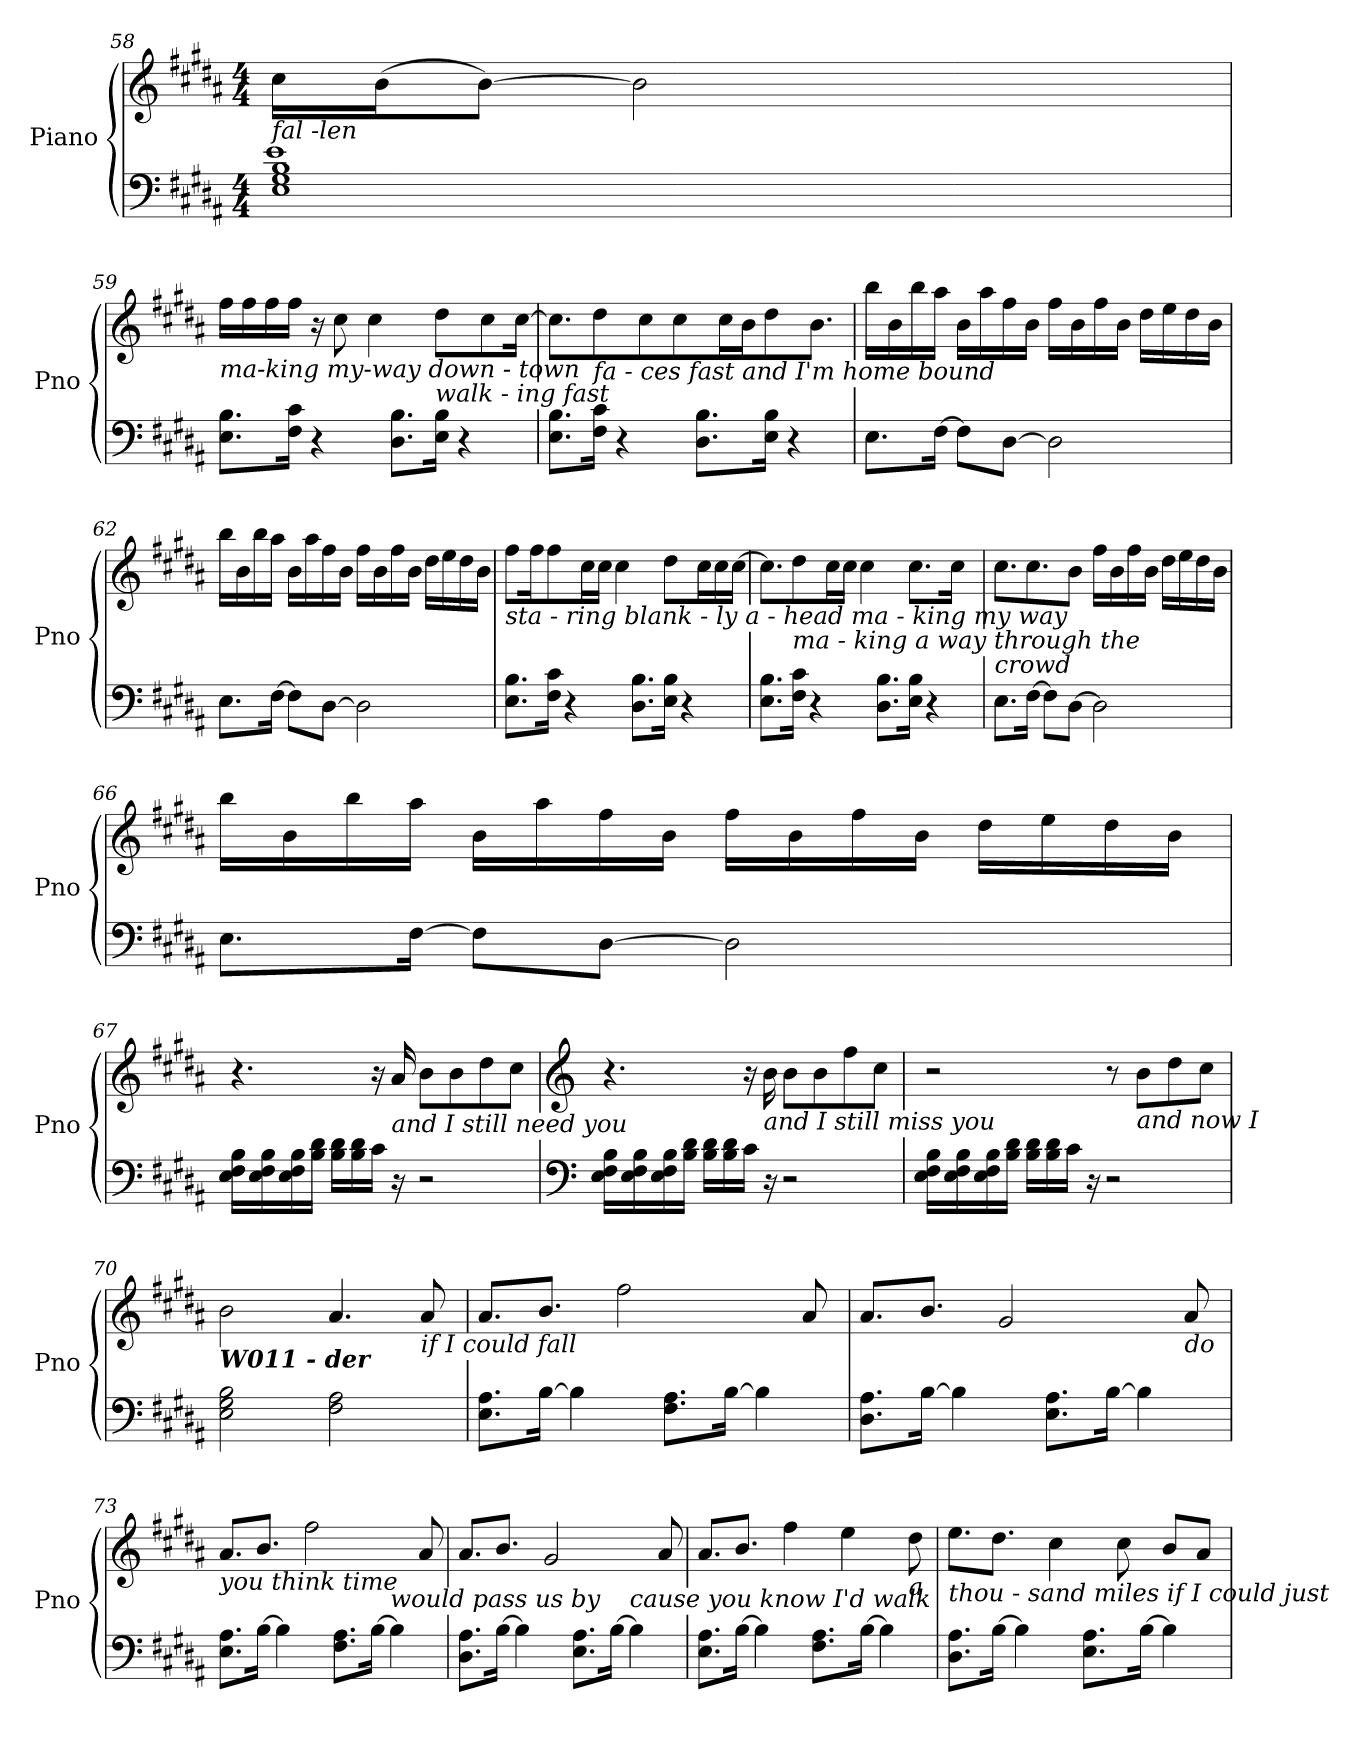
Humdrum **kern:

**kern	**kern
*part1	*part1
*staff2	*staff1
*I"Piano	*
*I'Pno	*
!!LO:PB:g=z
*clefF4	*clefG2
*k[f#c#g#d#a#]	*k[f#c#g#d#a#]
*M4/4	*M4/4
=58	=58
*^	*
!	!	!LO:TX:b:i:t=fal -len
1E 1G# 1B	1e	16cc#\LL
.	.	(>16b\J
.	.	[8b\J)
.	.	2b\]
.	.	4ryy
*v	*v	*
=59	=59
!	!LO:TX:b:i:t=ma-king my-way down - town
8.E\ 8.B\L	16ff#\LL
.	16ff#\
.	16ff#\
16F#\ 16c#\Jk	16ff#\JJ
4r	16r
.	8cc#\
.	4cc#\
8.D#\ 8.B\L	.
!	!LO:TX:b:i:t=walk - ing fast
16E\ 16B\Jk	8dd#\L
4r	.
.	8cc#\
.	[16cc#\Jk
!!LO:LB:g=z
=60	=60
8.E\ 8.B\L	8.cc#\L]
!	!LO:TX:b:i:t=fa - ces fast and I'm home bound
16F#\ 16c#\Jk	8dd#\
4r	.
.	8cc#\
.	8cc#\
8.D#\ 8.B\L	.
.	16cc#\L
.	16b\J
16E\ 16B\Jk	8dd#\
4r	.
.	8.b\J
=61	=61
8.E\L	16bb\LL
.	16b\
.	16bb\
[16F#\Jk	16aa#\JJ
8F#\L]	16b\LL
.	16aa#\
[8D#\J	16ff#\
.	16b\JJ
2D#\]	16ff#\LL
.	16b\
.	16ff#\
.	16b\JJ
.	16dd#\LL
.	16ee\
.	16dd#\
.	16b\JJ
!!LO:LB:g=z
=62	=62
8.E\L	16bb\LL
.	16b\
.	16bb\
[16F#\Jk	16aa#\JJ
8F#\L]	16b\LL
.	16aa#\
[8D#\J	16ff#\
.	16b\JJ
2D#\]	16ff#\LL
.	16b\
.	16ff#\
.	16b\JJ
.	16dd#\LL
.	16ee\
.	16dd#\
.	16b\JJ
=63	=63
!	!LO:TX:b:i:t=sta - ring blank - ly a - head ma - king my way
8.E\ 8.B\L	8ff#\L
.	16ff#\K
16F#\ 16c#\Jk	8ff#\
4r	.
.	16cc#\L
.	16cc#\JJ
.	4cc#\
8.D#\ 8.B\L	.
16E\ 16B\Jk	8dd#\L
4r	.
.	16cc#\L
.	16cc#\
.	[16cc#\JJ
!!LO:LB:g=z
=64	=64
8.E\ 8.B\L	8.cc#\L]
!	!LO:TX:b:i:t=ma - king a way through the
16F#\ 16c#\Jk	8dd#\
4r	.
.	16cc#\L
.	16cc#\JJ
.	4cc#\
8.D#\ 8.B\L	.
16E\ 16B\Jk	8.cc#\L
4r	.
.	16cc#\Jk
.	16ryy
=65	=65
!	!LO:TX:b:i:t=crowd
8.E\L	8.cc#\L
[16F#\Jk	8.cc#\
8F#\L]	.
[8D#\J	8b\J
2D#\]	16ff#\LL
.	16b\
.	16ff#\
.	16b\JJ
.	16dd#\LL
.	16ee\
.	16dd#\
.	16b\JJ
!!LO:LB:g=z
=66	=66
8.E\L	16bb\LL
.	16b\
.	16bb\
[16F#\Jk	16aa#\JJ
8F#\L]	16b\LL
.	16aa#\
[8D#\J	16ff#\
.	16b\JJ
2D#\]	16ff#\LL
.	16b\
.	16ff#\
.	16b\JJ
.	16dd#\LL
.	16ee\
.	16dd#\
.	16b\JJ
=67	=67
16E\ 16F#\ 16B\LL	4.r
16E\ 16F#\ 16B\	.
16E\ 16F#\ 16B\	.
16B\ 16d#\JJ	.
16B\ 16d#\LL	.
16B\ 16d#\	.
16c#\JJ	16r
!	!LO:TX:b:i:t=and I still need you
16r	16a#/
2r	8b\L
.	8b\
.	8dd#\
.	8cc#\J
!!LO:PB:g=z
=68	=68
*clefF4	*clefG2
16E\ 16F#\ 16B\LL	4.r
16E\ 16F#\ 16B\	.
16E\ 16F#\ 16B\	.
16B\ 16d#\JJ	.
16B\ 16d#\LL	.
16B\ 16d#\	.
16c#\JJ	16r
!	!LO:TX:b:i:t=and I still miss you
16r	16b\
2r	8b\L
.	8b\
.	8ff#\
.	8cc#\J
=69	=69
16E\ 16F#\ 16B\LL	2r
16E\ 16F#\ 16B\	.
16E\ 16F#\ 16B\	.
16B\ 16d#\JJ	.
16B\ 16d#\LL	.
16B\ 16d#\	.
16c#\JJ	.
16r	.
2r	8r
!	!LO:TX:b:i:t=and now I
.	8b\L
.	8dd#\
.	8cc#\J
!!LO:LB:g=z
=70	=70
!	!LO:TX:b:Bi:t=W011 - der
2E\ 2G#\ 2B\	2b\
2F#\ 2A#\	4.a#/
!	!LO:TX:b:i:t=if I could fall
.	8a#/
=71	=71
8.E\ 8.A#\L	8.a#/L
[16B\Jk	8.b/J
4B\]	.
.	2ff#\
8.F#\ 8.A#\L	.
[16B\Jk	.
4B\]	.
.	8a#/
=72	=72
8.D#\ 8.A#\L	8.a#/L
[16B\Jk	8.b/J
4B\]	.
.	2g#/
8.E\ 8.A#\L	.
[16B\Jk	.
4B\]	.
!	!LO:TX:b:i:t=do
.	8a#/
!!LO:LB:g=z
=73	=73
!	!LO:TX:b:i:t=you think time
8.E\ 8.A#\L	8.a#/L
[16B\Jk	8.b/J
4B\]	.
.	2ff#\
8.F#\ 8.A#\L	.
[16B\Jk	.
!LO:TX:a:i:t=would pass us by	!
4B\]	.
.	8a#/
=74	=74
8.D#\ 8.A#\L	8.a#/L
[16B\Jk	8.b/J
4B\]	.
.	2g#/
8.E\ 8.A#\L	.
[16B\Jk	.
!LO:TX:a:i:t=cause you know I'd walk	!
4B\]	.
.	8a#/
=75	=75
8.E\ 8.A#\L	8.a#/L
[16B\Jk	8.b/J
4B\]	.
.	4ff#\
8.F#\ 8.A#\L	.
.	4ee\
[16B\Jk	.
4B\]	.
!	!LO:TX:b:i:t=a
.	8dd#\
!!LO:LB:g=z
=76	=76
!	!LO:TX:b:i:t=thou - sand miles if I could just
8.D#\ 8.A#\L	8.ee\L
[16B\Jk	8.dd#\J
4B\]	.
.	4cc#\
8.E\ 8.A#\L	.
.	8cc#\
[16B\Jk	.
4B\]	8b/L
.	8a#/J
=	=
*-	*-
